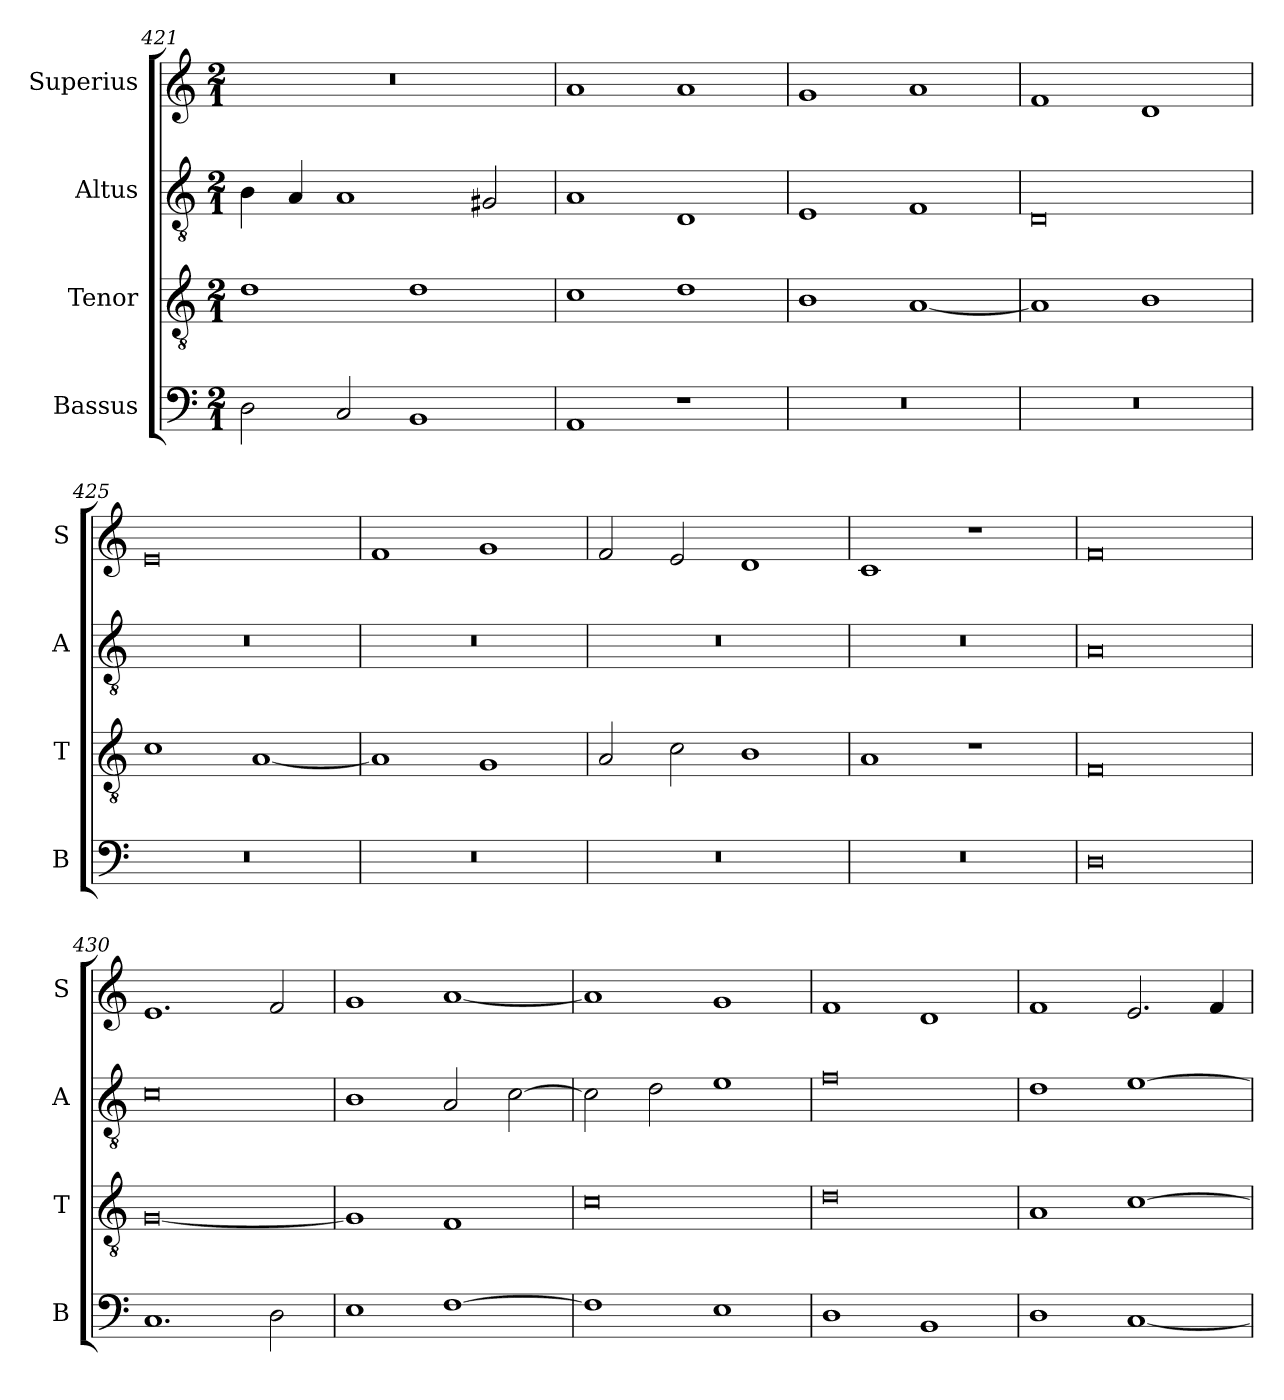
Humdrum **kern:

**kern	**kern	**kern	**kern
*part4	*part3	*part2	*part1
*staff4	*staff3	*staff2	*staff1
*I"Bassus	*I"Tenor	*I"Altus	*I"Superius
*I'B	*I'T	*I'A	*I'S
*clefF4	*clefGv2	*clefGv2	*clefG2
*k[]	*k[]	*k[]	*k[]
*M2/1	*M2/1	*M2/1	*M2/1
=421	=421	=421	=421
2D\	1d	4B\	0r
.	.	4A/	.
2C/	.	1A	.
1BB	1d	.	.
.	.	2G#X/	.
=422	=422	=422	=422
1AA	1c	1A	1a
1r	1d	1D	1a
=423	=423	=423	=423
0r	1B	1E	1g
.	[1A	1F	1a
=424	=424	=424	=424
0r	1A]	0D	1f
.	1B	.	1d
=425	=425	=425	=425
0r	1c	0r	0e
.	[1A	.	.
=426	=426	=426	=426
0r	1A]	0r	1f
.	1G	.	1g
=427	=427	=427	=427
0r	2A/	0r	2f/
.	2c\	.	2e/
.	1B	.	1d
=428	=428	=428	=428
0r	1A	0r	1c
.	1r	.	1r
=429	=429	=429	=429
0D	0F	0A	0f
=430	=430	=430	=430
1.C	[0G	0c	1.e
2D\	.	.	2f/
=431	=431	=431	=431
1E	1G]	1B	1g
[1F	1F	2A/	[1a
.	.	[2c\	.
=432	=432	=432	=432
1F]	0c	2c\]	1a]
.	.	2d\	.
1E	.	1e	1g
=433	=433	=433	=433
1D	0d	0f	1f
1BB	.	.	1d
=434	=434	=434	=434
1D	1A	1d	1f
[1C	[1c	[1e	2.e/
.	.	.	4f/
=	=	=	=
*-	*-	*-	*-
